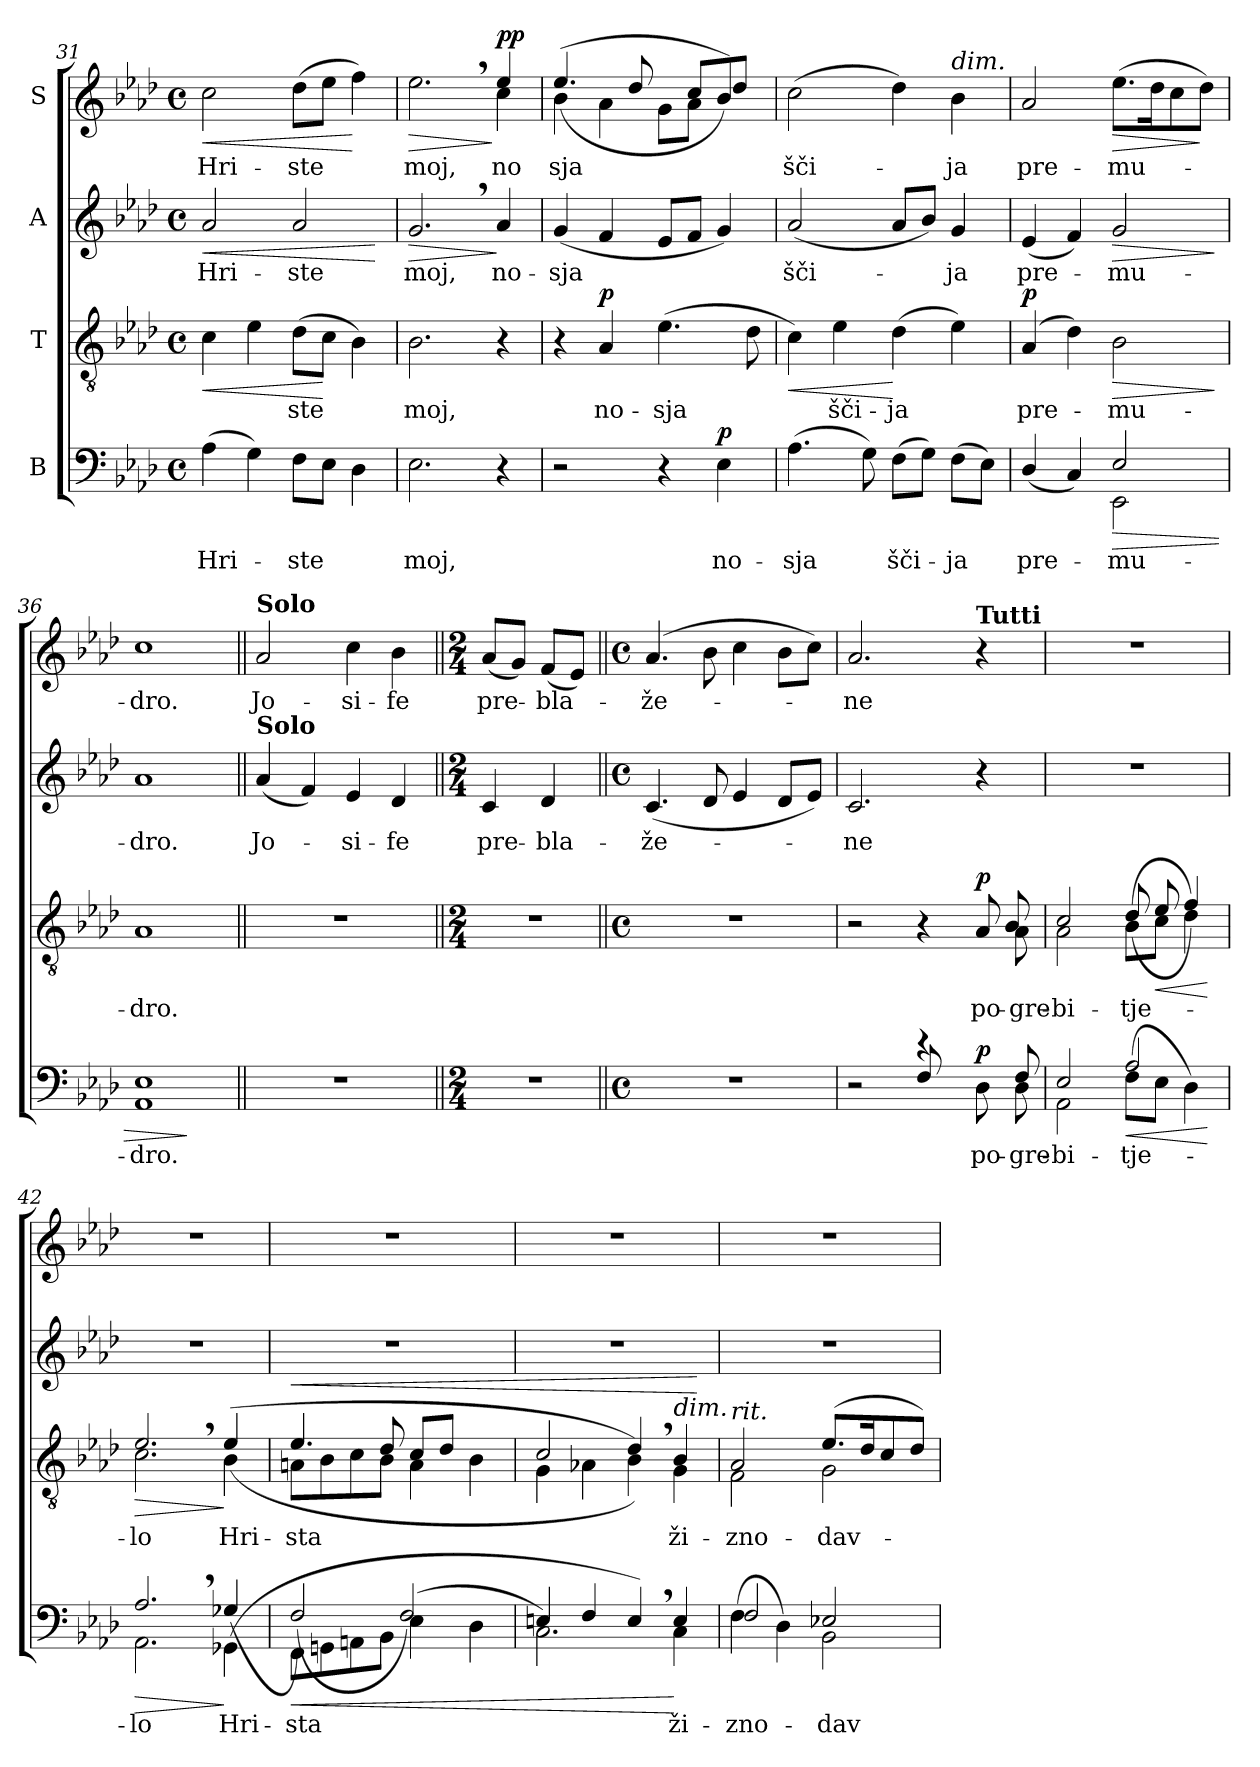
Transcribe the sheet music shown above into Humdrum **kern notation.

**kern	**text	**dynam	**kern	**text	**dynam	**kern	**text	**dynam	**kern	**text	**dynam
*part4	*part4	*part4	*part3	*part3	*part3	*part2	*part2	*part2	*part1	*part1	*part1
*staff4	*staff4	*staff4	*staff3	*staff3	*staff3	*staff2	*staff2	*staff2	*staff1	*staff1	*staff1
*I"B	*	*	*I"T	*	*	*I"A	*	*	*I"S	*	*
!!LO:LB:g=z
*clefF4	*	*	*clefGv2	*	*	*clefG2	*	*	*clefG2	*	*
*k[b-e-a-d-]	*	*	*k[b-e-a-d-]	*	*	*k[b-e-a-d-]	*	*	*k[b-e-a-d-]	*	*
*A-:	*	*	*A-:	*	*	*A-:	*	*	*A-:	*	*
*M4/4	*	*	*M4/4	*	*	*M4/4	*	*	*M4/4	*	*
*met(c)	*	*	*met(c)	*	*	*met(c)	*	*	*met(c)	*	*
=31	=31	=31	=31	=31	=31	=31	=31	=31	=31	=31	=31
!	!	!	!	!	!LO:HP:b	!	!	!LO:HP:b	!	!	!LO:HP:b
(4A-\	Hri-	.	4c\	.	<	2a-/	Hri-	<	2cc\	Hri-	<
4G\)	.	.	4e-\	.	.	.	.	.	.	.	.
8F\L	-ste	.	(8d-\L	-ste	.	2a-/	-ste	.	(8dd-\L	-ste	.
8E-\J	.	.	8c\J	.	[	.	.	.	8ee-\J	.	.
4D-\	.	.	4B-\)	.	.	.	.	.	4ff\)	.	[
.	.	.	.	.	.	.	.	[	.	.	.
=32	=32	=32	=32	=32	=32	=32	=32	=32	=32	=32	=32
!	!	!	!	!	!	!	!	!LO:HP:b	!	!	!LO:HP:b
*	*	*	*	*	*	*	*	*	*^	*	*
2.E-\	moj,	.	2.B-\	moj,	.	2.g,>/	moj,	>	2.ee-,>\	2.ryy	moj,	>
!	!	!	!	!	!	!	!	!	!	!	!	!LO:DY:n=1:a
4r	.	.	4r	.	.	4a-/	no-	]	4cc\	4ee-/	-no	] pp
=33	=33	=33	=33	=33	=33	=33	=33	=33	=33	=33	=33	=33
2r	.	.	4r	.	.	(4g/	-sja	.	(4b-\	(4.ee-/	sja	.
!	!	!	!	!	!LO:DY:a	!	!	!	!	!	!	!
.	.	.	4A-/	no-	p	4f/	.	.	4a-\	.	.	.
.	.	.	.	.	.	.	.	.	.	8dd-/	.	.
4r	.	.	(4.e-\	-sja	.	8e-/L	.	.	8g\L	8ryy	.	.
.	.	.	.	.	.	8f/J	.	.	8a-\J	8cc/L	.	.
!	!	!LO:DY:a	!	!	!	!	!	!	!	!	!	!
4E-\	no-	p	.	.	.	4g/)	.	.	4b-))	8dd-/J	.	.
.	.	.	8d-\	.	.	.	.	.	.	8ryy	.	.
=34	=34	=34	=34	=34	=34	=34	=34	=34	=34	=34	=34	=34
!	!	!	!	!	!LO:HP:b	!	!	!	!	!	!	!
*	*	*	*	*	*	*	*	*	*v	*v	*	*
(4.A-\	-sja	.	4c\)	.	<	(2a-/	šči-	.	(2cc\	šči-	.
.	.	.	4e-\	šči-	.	.	.	.	.	.	.
8G\)	.	.	.	.	.	.	.	.	.	.	.
(8F\L	šči-	.	(4d-\	-ja	[	8a-/L	.	.	4dd-\)	.	.
8G\J)	.	.	.	.	.	8b-/J)	.	.	.	.	.
!	!	!	!	!	!	!	!	!	!LO:TX:a:i:t=dim.	!	!
(8F\L	-ja	.	4e-\)	.	.	4g/	-ja	.	4b-\	-ja	.
8E-\J)	.	.	.	.	.	.	.	.	.	.	.
=35	=35	=35	=35	=35	=35	=35	=35	=35	=35	=35	=35
*^	*	*	*	*	*	*	*	*	*	*	*
!	!	!	!	!	!	!LO:DY:a	!	!	!	!	!	!
(<4D-/	2ryy	pre-	.	(4A-/	pre-	p	(4e-/	pre-	.	2a-/	pre-	.
4C/)	.	.	.	4d-\)	.	.	4f/)	.	.	.	.	.
!	!	!	!LO:HP:b	!	!	!LO:HP:b	!	!	!LO:HP:b	!	!	!LO:HP:b
2EE-\	2E-/	-mu-	>	2B-\	-mu-	>	2g/	-mu-	>	(8.ee-\L	-mu-	>
.	.	.	.	.	.	.	.	.	.	16dd-\k	.	.
.	.	.	.	.	.	.	.	.	.	8cc\	.	.
.	.	.	.	.	.	.	.	.	.	8dd-\J)	.	]
*v	*v	*	*	*	*	*	*	*	*	*	*	*
.	.	.	.	.	]	.	.	]	.	.	.
!!LO:LB:g=z
=36	=36	=36	=36	=36	=36	=36	=36	=36	=36	=36	=36
1AA- 1E-	-dro.	.	1A-	-dro.	.	1a-	-dro.	.	1cc	-dro.	.
.	.	]	.	.	.	.	.	.	.	.	.
=37||	=37||	=37||	=37||	=37||	=37||	=37||	=37||	=37||	=37||	=37||	=37||
!	!	!	!	!	!	!	!	!	!LO:TX:a:B:t=Solo	!	!
!	!	!	!	!	!	!LO:TX:a:B:t=Solo	!	!	!	!	!
1r	.	.	1r	.	.	(4a-/	Jo-	.	2a-/	Jo-	.
.	.	.	.	.	.	4f/)	.	.	.	.	.
.	.	.	.	.	.	4e-/	-si-	.	4cc\	-si-	.
.	.	.	.	.	.	4d-/	-fe	.	4b-\	-fe	.
=38||	=38||	=38||	=38||	=38||	=38||	=38||	=38||	=38||	=38||	=38||	=38||
*M2/4	*	*	*M2/4	*	*	*M2/4	*	*	*M2/4	*	*
2r	.	.	2r	.	.	4c/	pre-	.	(8a-/L	pre-	.
.	.	.	.	.	.	.	.	.	8g/J)	.	.
.	.	.	.	.	.	4d-/	-bla-	.	(8f/L	-bla-	.
.	.	.	.	.	.	.	.	.	8e-/J)	.	.
=39||	=39||	=39||	=39||	=39||	=39||	=39||	=39||	=39||	=39||	=39||	=39||
*M4/4	*	*	*M4/4	*	*	*M4/4	*	*	*M4/4	*	*
*met(c)	*	*	*met(c)	*	*	*met(c)	*	*	*met(c)	*	*
1r	.	.	1r	.	.	(4.c/	-že-	.	(4.a-/	-že-	.
.	.	.	.	.	.	8d-/	.	.	8b-\	.	.
.	.	.	.	.	.	4e-/	.	.	4cc\	.	.
.	.	.	.	.	.	8d-/L	.	.	8b-\L	.	.
.	.	.	.	.	.	8e-/J)	.	.	8cc\J)	.	.
=40	=40	=40	=40	=40	=40	=40	=40	=40	=40	=40	=40
*^	*	*	*^	*	*	*	*	*	*	*	*
2r	2ryy	.	.	2r	2..ryy	.	.	2.c/	-ne	.	2.a-/	-ne	.
4r	8F/	.	.	4r	.	.	.	.	.	.	.	.	.
.	8ryy	.	.	.	.	.	.	.	.	.	.	.	.
!	!	!	!	!	!	!	!	!	!	!	!LO:TX:a:B:t=Tutti	!	!
!	!	!	!LO:DY:a	!	!	!	!LO:DY:a	!	!	!	!	!	!
8D-\	8ryy	po-	p	8A-	.	po-	p	4r	.	.	4r	.	.
8D-\	8F/	-gre-	.	8A-\	8B-/	-gre-	.	.	.	.	.	.	.
!!LO:PB:g=z
=41	=41	=41	=41	=41	=41	=41	=41	=41	=41	=41	=41	=41	=41
2AA-\	2E-/	-bi-	.	2A-\	2c/	-bi-	.	1r	.	.	1r	.	.
!	!	!	!LO:HP:b	!	!	!	!	!	!	!	!	!	!
(8F\L	2A-/	-tje-	<	(8B-\L	(8d-/	-tje-	.	.	.	.	.	.	.
!	!	!	!	!	!	!	!LO:HP:b	!	!	!	!	!	!
8E-\J	.	.	.	8c\J	8e-/	.	<	.	.	.	.	.	.
4D-\)	.	.	.	4d-\)	4f/)	.	.	.	.	.	.	.	.
*v	*v	*	*	*	*	*	*	*	*	*	*	*	*
*	*	*	*v	*v	*	*	*	*	*	*	*	*
.	.	[	.	.	[	.	.	.	.	.	.
=42	=42	=42	=42	=42	=42	=42	=42	=42	=42	=42	=42
!	!	!LO:HP:b	!	!	!LO:HP:b	!	!	!	!	!	!
*^	*	*	*^	*	*	*	*	*	*	*	*
2.AA-,>\	2.A-/	-lo	>	2.c,>\	2.e-/	-lo	>	1r	.	.	1r	.	.
(4GG-X\	(4G-X/	Hri-	]	(4B-\	(4e-/	Hri-	]	.	.	.	.	.	.
=43	=43	=43	=43	=43	=43	=43	=43	=43	=43	=43	=43	=43	=43
!	!	!	!LO:HP:b	!	!	!	!	!	!	!LO:HP:b	!	!	!
8FF\L	(2F/)	-sta	<	8An\L	4.e-/	-sta	.	1r	.	<	1r	.	.
8GGn\	.	.	.	8B-\	.	.	.	.	.	.	.	.	.
8AAn\	.	.	.	8c\	.	.	.	.	.	.	.	.	.
8BB-\J	.	.	.	8B-\J	8d-/	.	.	.	.	.	.	.	.
4E-\	(2F/)	.	.	4A\	8c/L	.	.	.	.	.	.	.	.
.	.	.	.	.	8d-/J	.	.	.	.	.	.	.	.
4D-\	.	.	.	4B-	4ryy	.	.	.	.	.	.	.	.
=44	=44	=44	=44	=44	=44	=44	=44	=44	=44	=44	=44	=44	=44
4En/	2.C\)	.	.	4G\	2c/	.	.	1r	.	.	1r	.	.
4F/	.	.	.	4A-X\	.	.	.	.	.	.	.	.	.
4E,>/)	.	.	.	4B-,>\)	4d-/)	.	.	.	.	.	.	.	.
!	!	!	!	!LO:TX:a:i:t=dim.	!	!	!	!	!	!	!	!	!
4E/	4C\	ži-	[	4G\	4B-/	ži-	.	.	.	.	.	.	.
*v	*v	*	*	*	*	*	*	*	*	*	*	*	*
*	*	*	*v	*v	*	*	*	*	*	*	*	*
.	.	.	.	.	.	.	.	[	.	.	.
=45	=45	=45	=45	=45	=45	=45	=45	=45	=45	=45	=45
*^	*	*	*^	*	*	*	*	*	*	*	*
!	!	!	!	!LO:TX:a:i:t=rit.	!	!	!	!	!	!	!	!	!
(4F\	2F/	-zno-	.	2F\	2A-/	-zno-	.	1r	.	.	1r	.	.
4D-\)	.	.	.	.	.	.	.	.	.	.	.	.	.
2BB-\	2E-X/	-dav-	.	(8.e-/L	2G\	-dav-	.	.	.	.	.	.	.
.	.	.	.	16d-/k	.	.	.	.	.	.	.	.	.
.	.	.	.	8c/	.	.	.	.	.	.	.	.	.
.	.	.	.	8d-/J)	.	.	.	.	.	.	.	.	.
*v	*v	*	*	*	*	*	*	*	*	*	*	*	*
*	*	*	*v	*v	*	*	*	*	*	*	*	*
=	=	=	=	=	=	=	=	=	=	=	=
*-	*-	*-	*-	*-	*-	*-	*-	*-	*-	*-	*-
